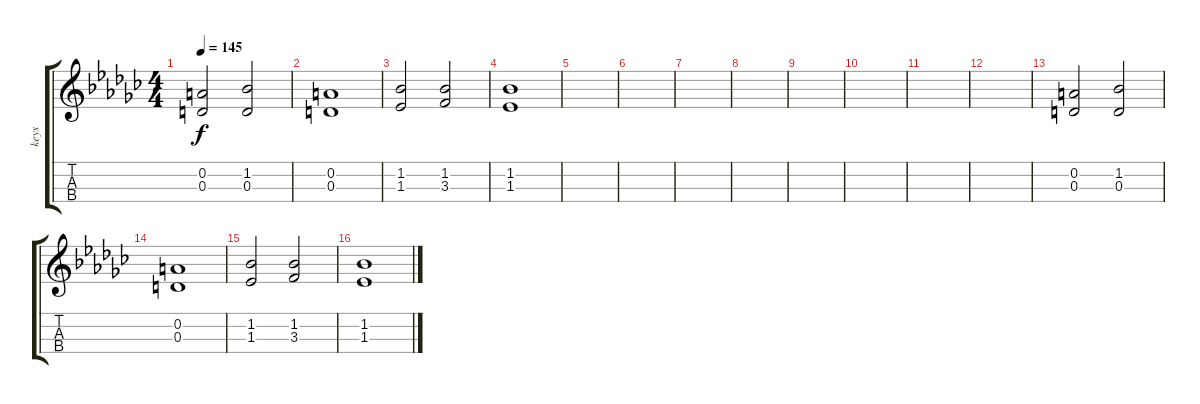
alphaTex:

\track ("keys" "keys") {instrument stringensemble1}
\staff {score tabs}
\tuning (E5 A4 D4 Bb2) {hide}
\ts (4 4)
\tempo 145
\clef g2
\ks gb
(0.2 0.3).2{dy f} (1.2 0.3).2 |
(0.2 0.3).1 |
(1.2 1.3).2 (1.2 3.3).2 |
(1.2 1.3).1 |
|
|
|
|
|
|
|
|
(0.2 0.3).2 (1.2 0.3).2 |
(0.2 0.3).1 |
(1.2 1.3).2 (1.2 3.3).2 |
(1.2 1.3).1
